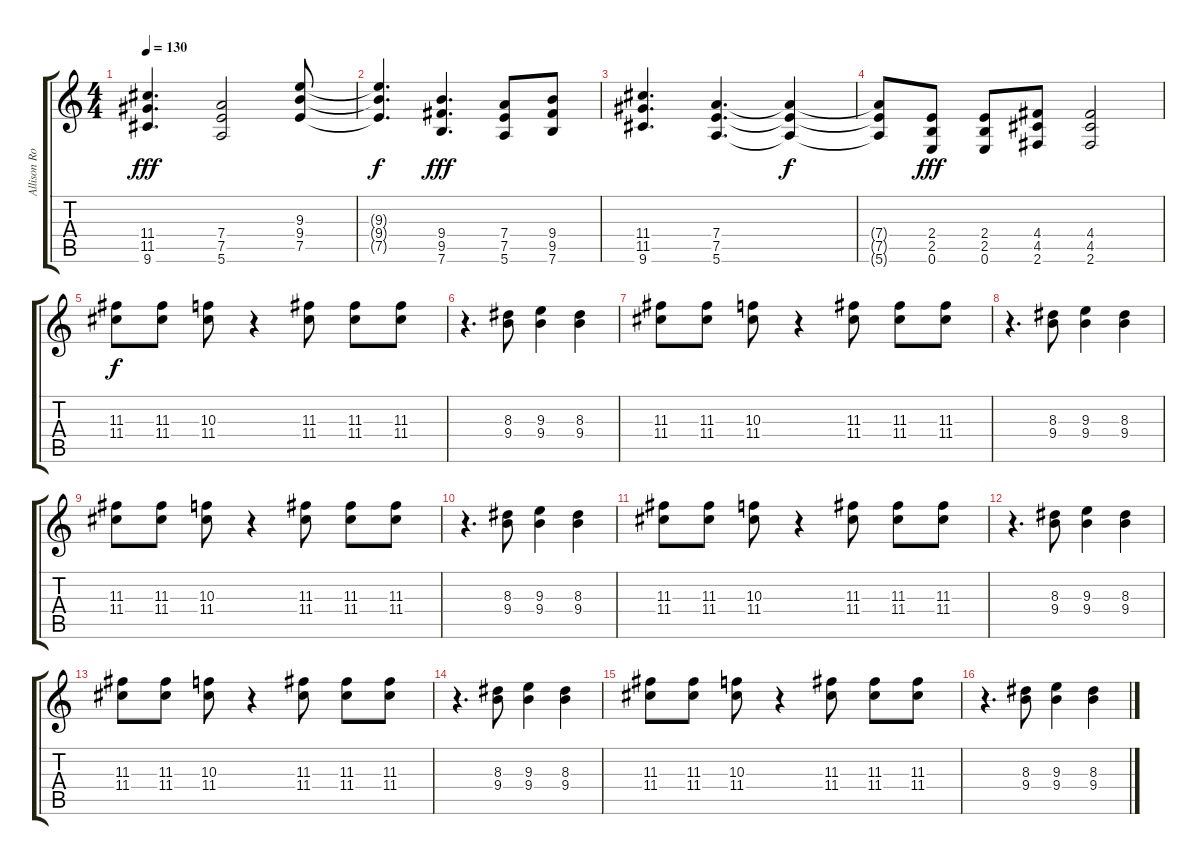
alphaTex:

\track ("Allison Robertson (Rythm)" "Allison Ro") {instrument overdrivenguitar}
\staff {score tabs}
\tuning (E4 B3 G3 D3 A2 E2) {hide}
\ts (4 4)
\tempo 130
\clef g2
\ks c
(11.4 11.5 9.6).4{d dy fff} (7.4 7.5 5.6).2 (9.3 9.4 7.5).8 |
(9.3{t} 9.4{t} 7.5{t}).4{d dy f} (9.4 9.5 7.6).4{d dy fff} (7.4 7.5 5.6).8 (9.4 9.5 7.6).8 |
(11.4 11.5 9.6).4{d} (7.4 7.5 5.6).4{d} (7.4{t} 7.5{t} 5.6{t}).4{dy f} |
(7.4{t} 7.5{t} 5.6{t}).8 (2.4 2.5 0.6).8{dy fff} (2.4 2.5 0.6).8 (4.4 4.5 2.6).8 (4.4 4.5 2.6).2 |
(11.3 11.4).8{dy f} (11.3 11.4).8 (10.3 11.4).8 r.4 (11.3 11.4).8 (11.3 11.4).8 (11.3 11.4).8 |
r.4{d} (8.3 9.4).8 (9.3 9.4).4 (8.3 9.4).4 |
(11.3 11.4).8 (11.3 11.4).8 (10.3 11.4).8 r.4 (11.3 11.4).8 (11.3 11.4).8 (11.3 11.4).8 |
r.4{d} (8.3 9.4).8 (9.3 9.4).4 (8.3 9.4).4 |
(11.3 11.4).8 (11.3 11.4).8 (10.3 11.4).8 r.4 (11.3 11.4).8 (11.3 11.4).8 (11.3 11.4).8 |
r.4{d} (8.3 9.4).8 (9.3 9.4).4 (8.3 9.4).4 |
(11.3 11.4).8 (11.3 11.4).8 (10.3 11.4).8 r.4 (11.3 11.4).8 (11.3 11.4).8 (11.3 11.4).8 |
r.4{d} (8.3 9.4).8 (9.3 9.4).4 (8.3 9.4).4 |
(11.3 11.4).8 (11.3 11.4).8 (10.3 11.4).8 r.4 (11.3 11.4).8 (11.3 11.4).8 (11.3 11.4).8 |
r.4{d} (8.3 9.4).8 (9.3 9.4).4 (8.3 9.4).4 |
(11.3 11.4).8 (11.3 11.4).8 (10.3 11.4).8 r.4 (11.3 11.4).8 (11.3 11.4).8 (11.3 11.4).8 |
r.4{d} (8.3 9.4).8 (9.3 9.4).4 (8.3 9.4).4
